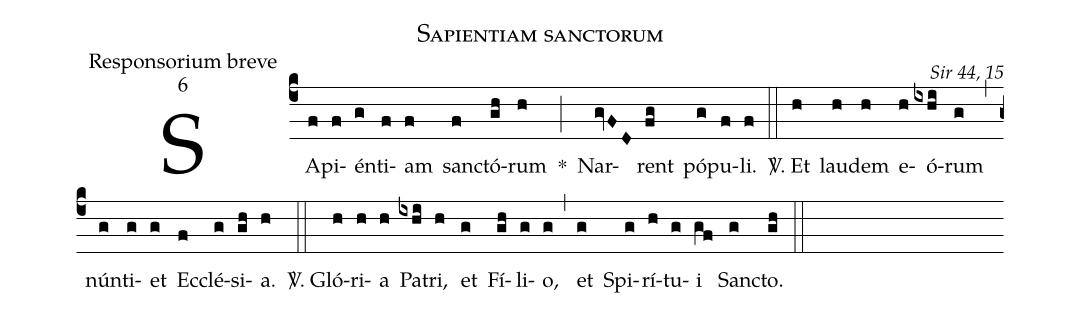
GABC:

name:Sapientiam sanctorum;
office-part:Responsorium breve;
mode:6;
commentary:Sir 44, 15;
%%
(c4)SA(f)pi(f)én(g)ti(f)am(f) san(f)ctó(gh)rum(h) *(;)  Nar(gvFD)rent(fg) pó(g)pu(f)li.(f) (::) <sp>V/</sp>. Et(h) lau(h)dem(h) e(h)ó(ixhi)rum(g) (,) nún(g)ti(g)et(g) Ec(f)clé(g)si(gh)a.(h) (::) <sp>V/</sp>. Gló(h)ri(h)a(h) Pa(ixhi)tri,(h) et(g) Fí(gh)li(g)o,(g) (,) et(g) Spi(g)rí(h)tu(g)i(gf) San(g)cto.(gh) (::)
